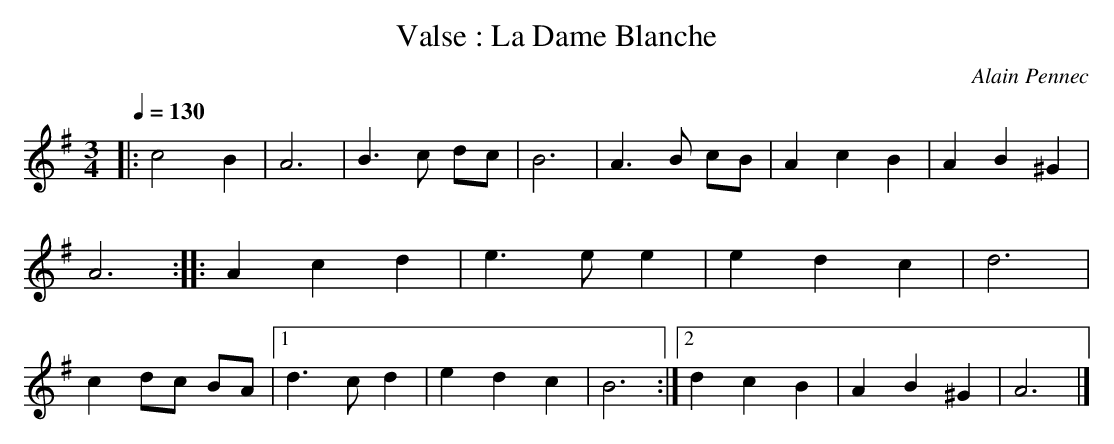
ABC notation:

X:1
T:Valse : La Dame Blanche
C:Alain Pennec
L:1/8
Q:1/4=130
M:3/4
K:G
|: c4 B2 | A6 | B3c dc | B6 | A3B cB | A2 c2 B2 | A2 B2 ^G2 | A6 ::\
A2 c2 d2 | e3e e2 | e2 d2 c2 | d6 | c2 dc BA |1\
d3c d2 | e2 d2 c2 | B6 :|2 d2 c2 B2 | A2 B2 ^G2 | A6 |]
